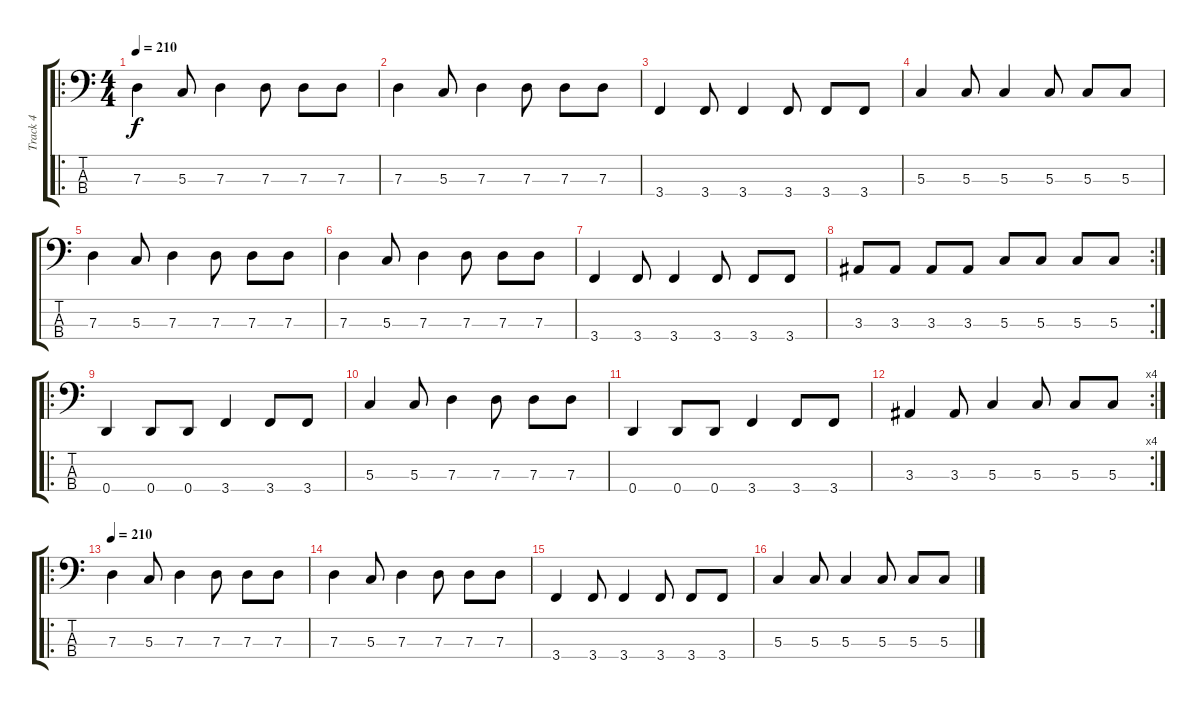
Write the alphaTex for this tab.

\track ("Track 4" "Track 4") {instrument electricbassfinger}
\staff {score tabs}
\tuning (F2 C2 G1 D1) {hide}
\ro
\ts (4 4)
\tempo 210
\clef f4
\ks c
7.3.4{dy f} 5.3.8 7.3.4 7.3.8 7.3.8 7.3.8 |
7.3.4 5.3.8 7.3.4 7.3.8 7.3.8 7.3.8 |
3.4.4 3.4.8 3.4.4 3.4.8 3.4.8 3.4.8 |
5.3.4 5.3.8 5.3.4 5.3.8 5.3.8 5.3.8 |
7.3.4 5.3.8 7.3.4 7.3.8 7.3.8 7.3.8 |
7.3.4 5.3.8 7.3.4 7.3.8 7.3.8 7.3.8 |
3.4.4 3.4.8 3.4.4 3.4.8 3.4.8 3.4.8 |
\rc 2
3.3.8 3.3.8 3.3.8 3.3.8 5.3.8 5.3.8 5.3.8 5.3.8 |
\ro
0.4.4 0.4.8 0.4.8 3.4.4 3.4.8 3.4.8 |
5.3.4 5.3.8 7.3.4 7.3.8 7.3.8 7.3.8 |
0.4.4 0.4.8 0.4.8 3.4.4 3.4.8 3.4.8 |
\rc 4
3.3.4 3.3.8 5.3.4 5.3.8 5.3.8 5.3.8 |
\ro
\tempo 210
7.3.4 5.3.8 7.3.4 7.3.8 7.3.8 7.3.8 |
7.3.4 5.3.8 7.3.4 7.3.8 7.3.8 7.3.8 |
3.4.4 3.4.8 3.4.4 3.4.8 3.4.8 3.4.8 |
5.3.4 5.3.8 5.3.4 5.3.8 5.3.8 5.3.8
